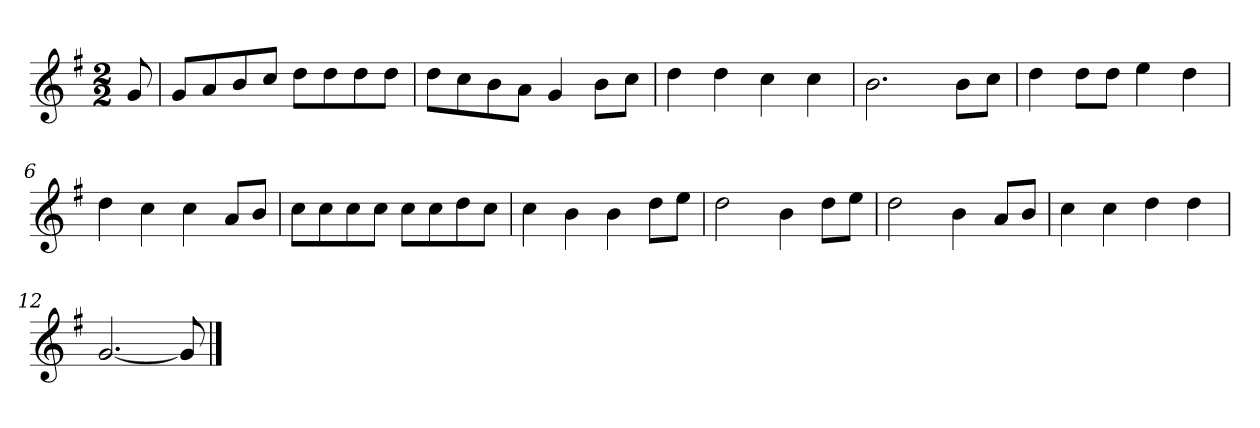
**kern
*part1
*staff1
*k[f#]
*M2/2
*MM120
=
8g
=1
8gL
8a
8b
8ccJ
8ddL
8dd
8dd
8ddJ
=2
8ddL
8cc
8b
8aJ
4g
8bL
8ccJ
=3
4dd
4dd
4cc
4cc
=4
2.b
8bL
8ccJ
=5
4dd
8ddL
8ddJ
4ee
4dd
=6
4dd
4cc
4cc
8aL
8bJ
=7
8ccL
8cc
8cc
8ccJ
8ccL
8cc
8dd
8ccJ
=8
4cc
4b
4b
8ddL
8eeJ
=9
2dd
4b
8ddL
8eeJ
=10
2dd
4b
8aL
8bJ
=11
4cc
4cc
4dd
4dd
=12
[2.g
8g]
==
*-
